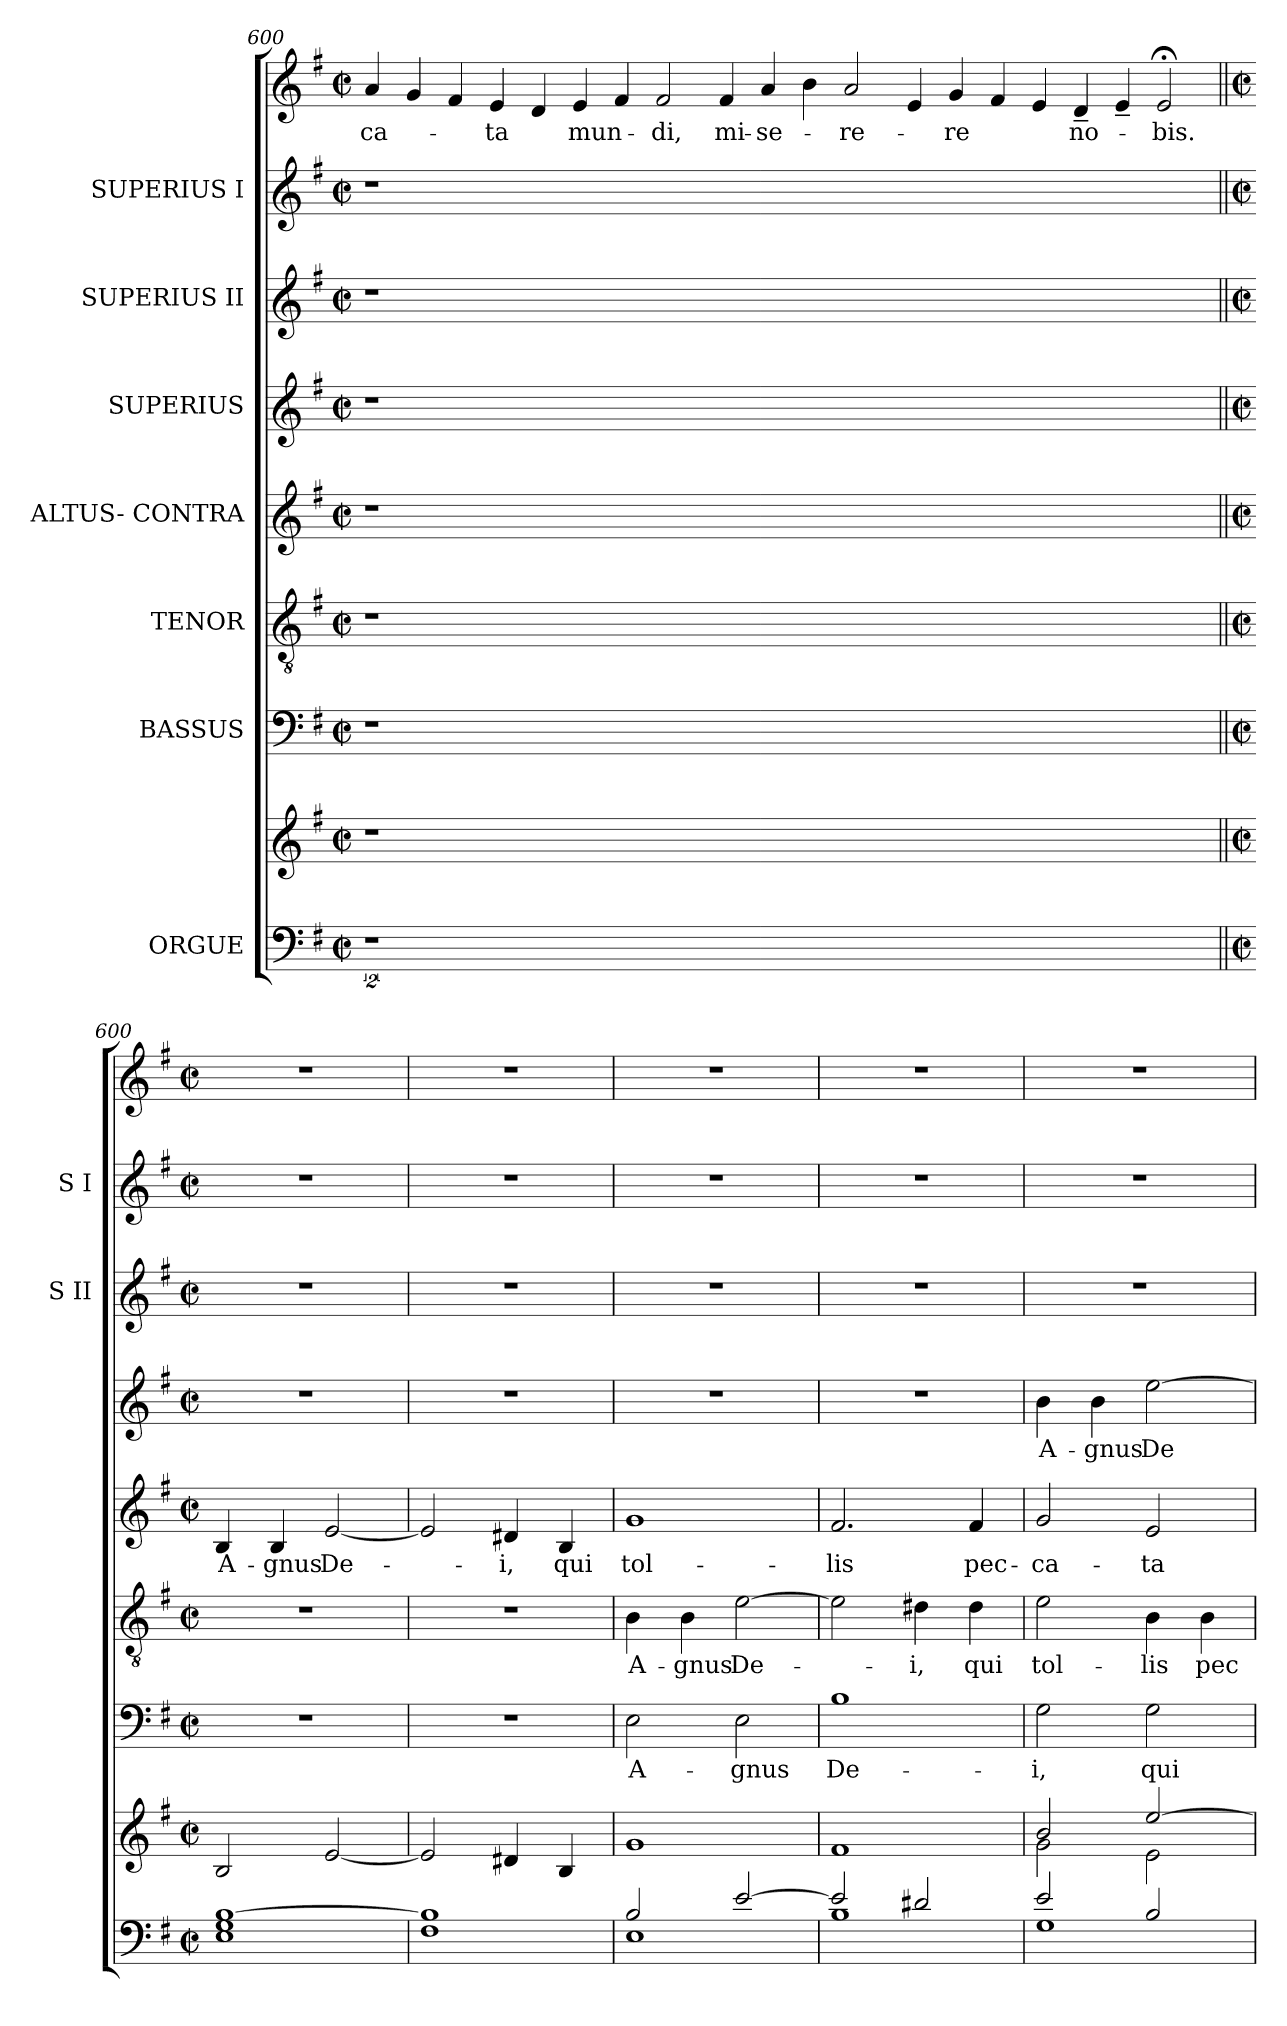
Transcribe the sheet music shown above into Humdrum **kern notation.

**kern	**kern	**kern	**text	**kern	**text	**kern	**text	**kern	**text	**kern	**kern	**kern	**text
*part8	*part8	*part7	*part7	*part6	*part6	*part5	*part5	*part4	*part4	*part3	*part2	*part1	*part1
*staff9	*staff8	*staff7	*staff7	*staff6	*staff6	*staff5	*staff5	*staff4	*staff4	*staff3	*staff2	*staff1	*staff1
*I"ORGUE	*	*I"BASSUS	*	*I"TENOR	*	*I"ALTUS- CONTRA	*	*I"SUPERIUS	*	*I"SUPERIUS II	*I"SUPERIUS I	*	*
*	*	*	*	*	*	*	*	*	*	*I'S II	*I'S I	*	*
!!LO:LB:g=z
*clefF4	*clefG2	*clefF4	*	*clefGv2	*	*clefG2	*	*clefG2	*	*clefG2	*clefG2	*clefG2	*
*k[f#]	*k[f#]	*k[f#]	*	*k[f#]	*	*k[f#]	*	*k[f#]	*	*k[f#]	*k[f#]	*k[f#]	*
*e:	*e:	*e:	*	*e:	*	*e:	*	*e:	*	*e:	*e:	*e:	*
*M2/2	*M2/2	*M2/2	*	*M2/2	*	*M2/2	*	*M2/2	*	*M2/2	*M2/2	*M2/2	*
*met(c|)	*met(c|)	*met(c|)	*	*met(c|)	*	*met(c|)	*	*met(c|)	*	*met(c|)	*met(c|)	*met(c|)	*
=600X7	=600X7	=600X7	=600X7	=600X7	=600X7	=600X7	=600X7	=600X7	=600X7	=600X7	=600X7	=600X7	=600X7
!	!	!	!	!	!	!	!	!	!	!	!	!	!LO:LY:b
2%11r	1r	1r	.	1r	.	1r	.	1r	.	1r	1r	4a	-ca-
.	.	.	.	.	.	.	.	.	.	.	.	4g	.
.	.	.	.	.	.	.	.	.	.	.	.	4f#	.
!	!	!	!	!	!	!	!	!	!	!	!	!	!LO:LY:b
.	.	.	.	.	.	.	.	.	.	.	.	4e	-ta
.	00ryy	00ryy	.	00ryy	.	00ryy	.	00ryy	.	00ryy	00ryy	4d	.
!	!	!	!	!	!	!	!	!	!	!	!	!	!LO:LY:b
.	.	.	.	.	.	.	.	.	.	.	.	4e	mun-
.	.	.	.	.	.	.	.	.	.	.	.	4f#	.
!	!	!	!	!	!	!	!	!	!	!	!	!	!LO:LY:b
.	.	.	.	.	.	.	.	.	.	.	.	2f#	-di,
!	!	!	!	!	!	!	!	!	!	!	!	!	!LO:LY:b
.	.	.	.	.	.	.	.	.	.	.	.	4f#	mi-
!	!	!	!	!	!	!	!	!	!	!	!	!	!LO:LY:b
.	.	.	.	.	.	.	.	.	.	.	.	4a	-se-
.	.	.	.	.	.	.	.	.	.	.	.	4b	.
!	!	!	!	!	!	!	!	!	!	!	!	!	!LO:LY:b
.	.	.	.	.	.	.	.	.	.	.	.	2a	-re-
.	.	.	.	.	.	.	.	.	.	.	.	4e	.
!	!	!	!	!	!	!	!	!	!	!	!	!	!LO:LY:b
.	.	.	.	.	.	.	.	.	.	.	.	4g	-re
.	.	.	.	.	.	.	.	.	.	.	.	4f#	.
.	.	.	.	.	.	.	.	.	.	.	.	4e	.
!	!	!	!	!	!	!	!	!	!	!	!	!	!LO:LY:b
.	.	.	.	.	.	.	.	.	.	.	.	4d~<	no-
.	.	.	.	.	.	.	.	.	.	.	.	4e~<	.
!	!	!	!	!	!	!	!	!	!	!	!	!	!LO:LY:b
.	2ryy	2ryy	.	2ryy	.	2ryy	.	2ryy	.	2ryy	2ryy	2e;<	-bis.
!!LO:LB:g=z
=600X8||	=600X8||	=600X8||	=600X8||	=600X8||	=600X8||	=600X8||	=600X8||	=600X8||	=600X8||	=600X8||	=600X8||	=600X8||	=600X8||
*M2/2	*M2/2	*M2/2	*	*M2/2	*	*M2/2	*	*M2/2	*	*M2/2	*M2/2	*M2/2	*
*met(c|)	*met(c|)	*met(c|)	*	*met(c|)	*	*met(c|)	*	*met(c|)	*	*met(c|)	*met(c|)	*met(c|)	*
*^	*	*	*	*	*	*	*	*	*	*	*	*	*
!	!	!	!	!	!	!	!	!LO:LY:b	!	!	!	!	!	!
[>1B	1E 1G	2B/	1r	.	1r	.	4B/	A-	1r	.	1r	1r	1r	.
!	!	!	!	!	!	!	!	!LO:LY:b	!	!	!	!	!	!
.	.	.	.	.	.	.	4B/	-gnus	.	.	.	.	.	.
!	!	!	!	!	!	!	!	!LO:LY:b	!	!	!	!	!	!
.	.	[2e/	.	.	.	.	[2e/	De-	.	.	.	.	.	.
=601	=601	=601	=601	=601	=601	=601	=601	=601	=601	=601	=601	=601	=601	=601
1B]	1F#	2e/]	1r	.	1r	.	2e/]	.	1r	.	1r	1r	1r	.
!	!	!	!	!	!	!	!	!LO:LY:b	!	!	!	!	!	!
.	.	4d#X/	.	.	.	.	4d#X/	-i,	.	.	.	.	.	.
!	!	!	!	!	!	!	!	!LO:LY:b	!	!	!	!	!	!
.	.	4B/	.	.	.	.	4B/	qui	.	.	.	.	.	.
=602	=602	=602	=602	=602	=602	=602	=602	=602	=602	=602	=602	=602	=602	=602
!	!	!	!	!LO:LY:b	!	!LO:LY:b	!	!LO:LY:b	!	!	!	!	!	!
2B/	1E	1g	2E\	A-	4B\	A-	1g	tol-	1r	.	1r	1r	1r	.
!	!	!	!	!	!	!LO:LY:b	!	!	!	!	!	!	!	!
.	.	.	.	.	4B\	-gnus	.	.	.	.	.	.	.	.
!	!	!	!	!LO:LY:b	!	!LO:LY:b	!	!	!	!	!	!	!	!
[>2e/	.	.	2E\	-gnus	[2e\	De-	.	.	.	.	.	.	.	.
=603	=603	=603	=603	=603	=603	=603	=603	=603	=603	=603	=603	=603	=603	=603
!	!	!	!	!LO:LY:b	!	!	!	!LO:LY:b	!	!	!	!	!	!
2e/]	1B	1f#	1B	De-	2e\]	.	2.f#/	-lis	1r	.	1r	1r	1r	.
!	!	!	!	!	!	!LO:LY:b	!	!	!	!	!	!	!	!
2d#X/	.	.	.	.	4d#X\	-i,	.	.	.	.	.	.	.	.
!	!	!	!	!	!	!LO:LY:b	!	!LO:LY:b	!	!	!	!	!	!
.	.	.	.	.	4d#\	qui	4f#/	pec-	.	.	.	.	.	.
=604	=604	=604	=604	=604	=604	=604	=604	=604	=604	=604	=604	=604	=604	=604
*	*	*^	*	*	*	*	*	*	*	*	*	*	*	*
!	!	!	!	!	!LO:LY:b	!	!LO:LY:b	!	!LO:LY:b	!	!LO:LY:b	!	!	!	!
2e/	1G	2b/	2g\	2G\	-i,	2e\	tol-	2g/	-ca-	4b\	A-	1r	1r	1r	.
!	!	!	!	!	!	!	!	!	!	!	!LO:LY:b	!	!	!	!
.	.	.	.	.	.	.	.	.	.	4b\	-gnus	.	.	.	.
!	!	!	!	!	!LO:LY:b	!	!LO:LY:b	!	!LO:LY:b	!	!LO:LY:b	!	!	!	!
2B/	.	[>2ee/	2e\	2G\	qui	4B\	-lis	2e/	-ta	[2ee\	De-	.	.	.	.
!	!	!	!	!	!	!	!LO:LY:b	!	!	!	!	!	!	!	!
.	.	.	.	.	.	4B\	pec-	.	.	.	.	.	.	.	.
*v	*v	*	*	*	*	*	*	*	*	*	*	*	*	*	*
*	*v	*v	*	*	*	*	*	*	*	*	*	*	*	*
=	=	=	=	=	=	=	=	=	=	=	=	=	=
*-	*-	*-	*-	*-	*-	*-	*-	*-	*-	*-	*-	*-	*-
